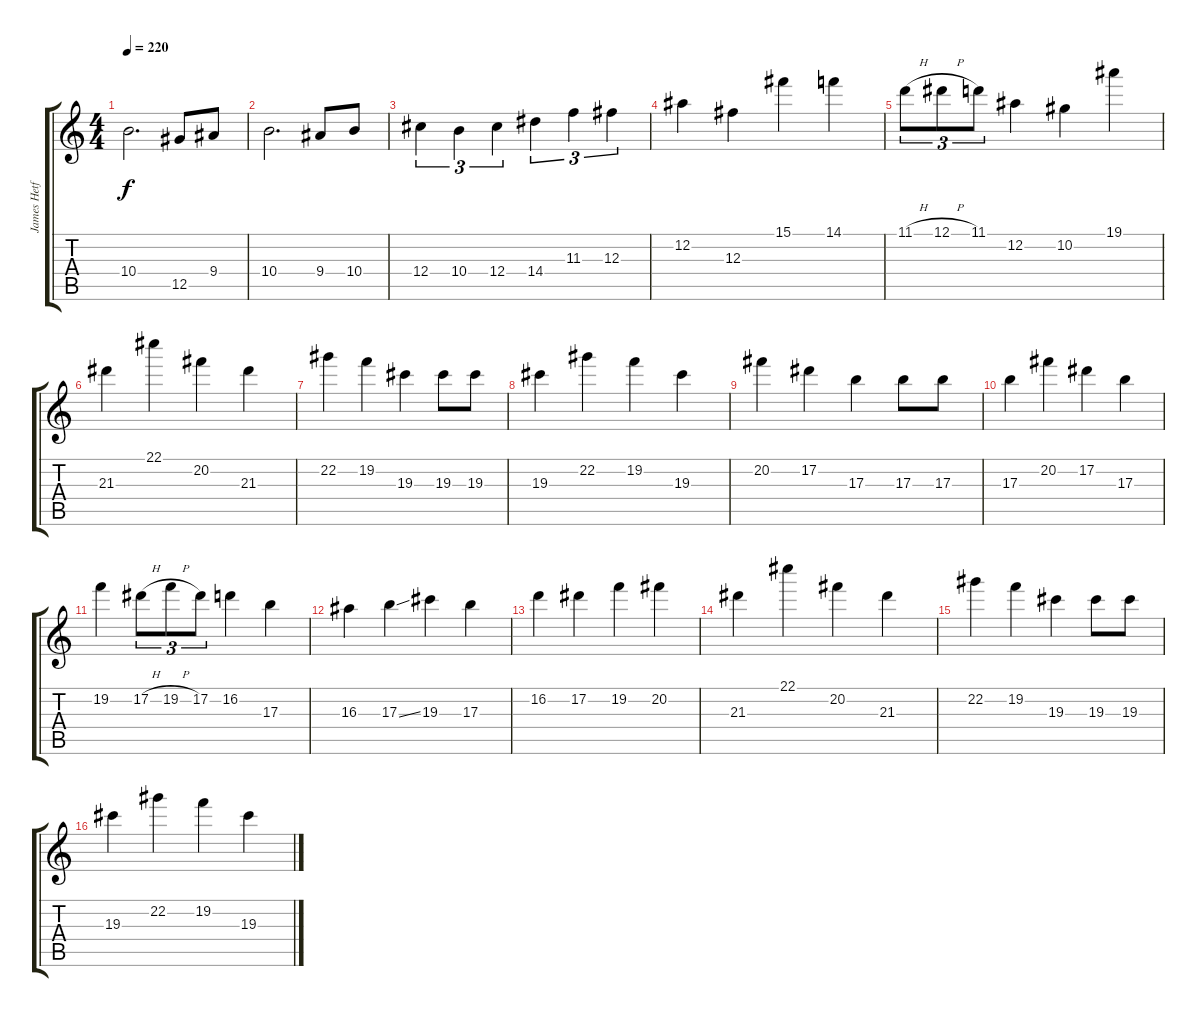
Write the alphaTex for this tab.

\track ("James Hetfield (Distortion Guitar)" "James Hetf") {instrument distortionguitar}
\staff {score tabs}
\tuning (Eb4 Bb3 Gb3 Db3 Ab2 Eb2) {hide}
\ts (4 4)
\tempo 220
\clef g2
\ks c
10.4.2{d dy f} 12.5.8 9.4.8 |
10.4.2{d} 9.4.8 10.4.8 |
12.4.4{tu (3 2)} 10.4.4{tu (3 2)} 12.4.4{tu (3 2)} 14.4.4{tu (3 2)} 11.3.4{tu (3 2)} 12.3.4{tu (3 2)} |
12.2.4 12.3.4 15.1.4 14.1.4 |
11.1{h}.8{tu (3 2)} 12.1{h}.8{tu (3 2)} 11.1.8{tu (3 2)} 12.2.4 10.2.4 19.1.4 |
21.3.4 22.1.4 20.2.4 21.3.4 |
22.2.4 19.2.4 19.3.4 19.3.8 19.3.8 |
19.3.4 22.2.4 19.2.4 19.3.4 |
20.2.4 17.2.4 17.3.4 17.3.8 17.3.8 |
17.3.4 20.2.4 17.2.4 17.3.4 |
19.2.4 17.2{h}.8{tu (3 2)} 19.2{h}.8{tu (3 2)} 17.2.8{tu (3 2)} 16.2.4 17.3.4 |
16.3.4 17.3{ss}.4 19.3.4 17.3.4 |
16.2.4 17.2.4 19.2.4 20.2.4 |
21.3.4 22.1.4 20.2.4 21.3.4 |
22.2.4 19.2.4 19.3.4 19.3.8 19.3.8 |
19.3.4 22.2.4 19.2.4 19.3.4
